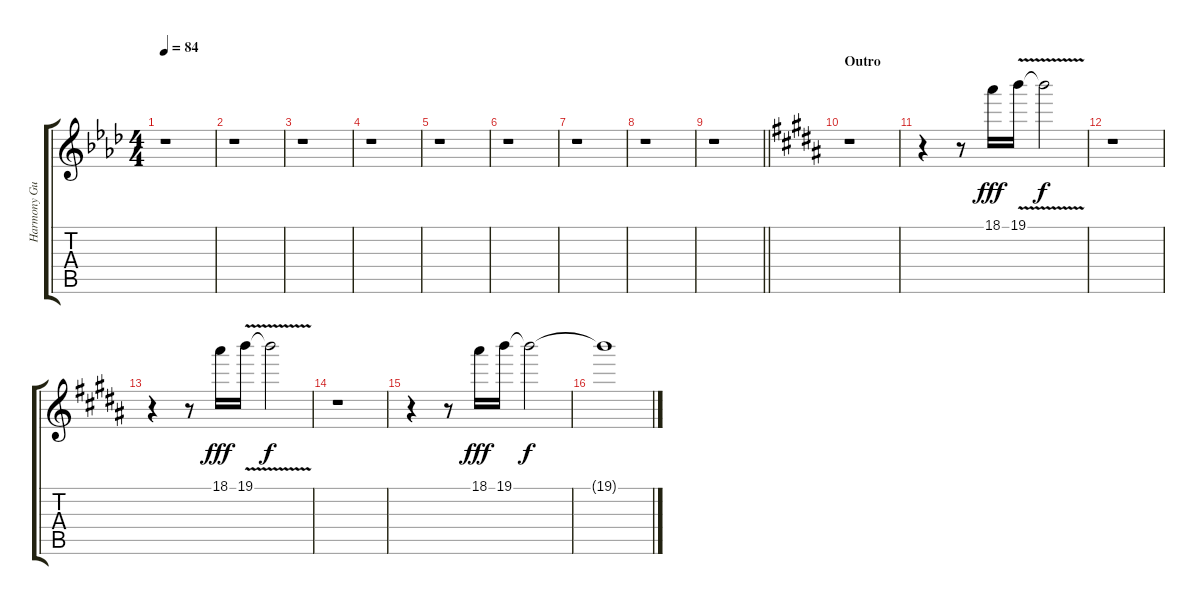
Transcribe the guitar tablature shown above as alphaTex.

\track ("Harmony Guitar 5" "Harmony Gu") {instrument distortionguitar}
\staff {score tabs}
\tuning (E4 B3 G3 D3 A2 E2) {hide}
\ts (4 4)
\tempo 84
\clef g2
\ks ab
r.1{dy fff} |
r.1 |
r.1 |
r.1 |
r.1 |
r.1 |
r.1 |
r.1 |
\barLineRight lightlight
r.1 |
\section ("" "Outro")
\ks b
r.1{volume 13} |
r.4 r.8 18.1.16 19.1{v}.16 19.1{t}.2{dy f} |
r.1 |
r.4 r.8 18.1.16{dy fff} 19.1{v}.16 19.1{t}.2{dy f} |
r.1 |
r.4 r.8 18.1.16{dy fff} 19.1.16 19.1{t}.2{dy f} |
19.1{t}.1
